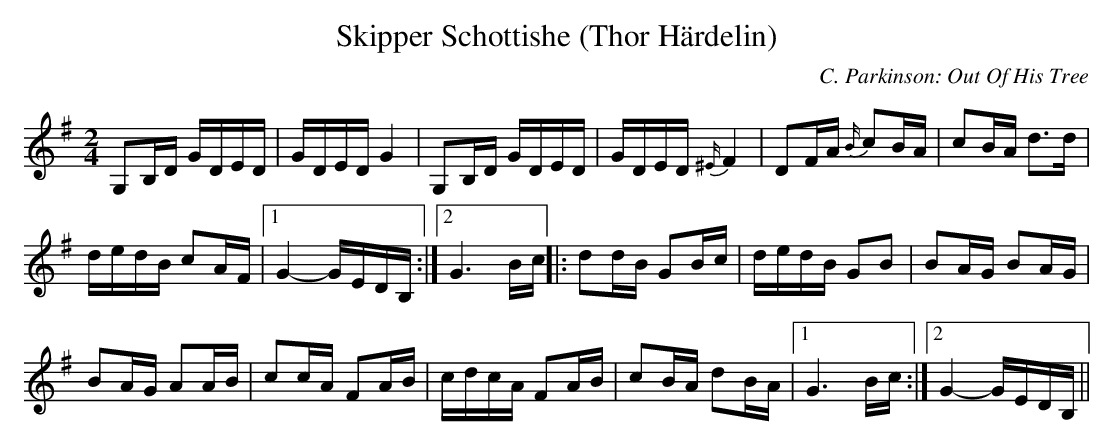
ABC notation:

X:1
T:Skipper Schottishe (Thor Härdelin)
C:C. Parkinson: Out Of His Tree
M:2/4
L:1/16
K:G
G,2B,D GDED|GDED G4|G,2B,D GDED|GDED {^E/}F4|\
D2FA {B/}c2BA|c2BA d3d|
dedB c2AF|1 G4-GEDB,:|2 G6 Bc||\
|:d2dB  G2Bc|dedB G2B2|B2AG B2AG|
B2AG A2AB|\
c2cA F2AB|cdcA F2AB|c2BA d2BA|1 G6 Bc:|2 G4-GEDB,||
